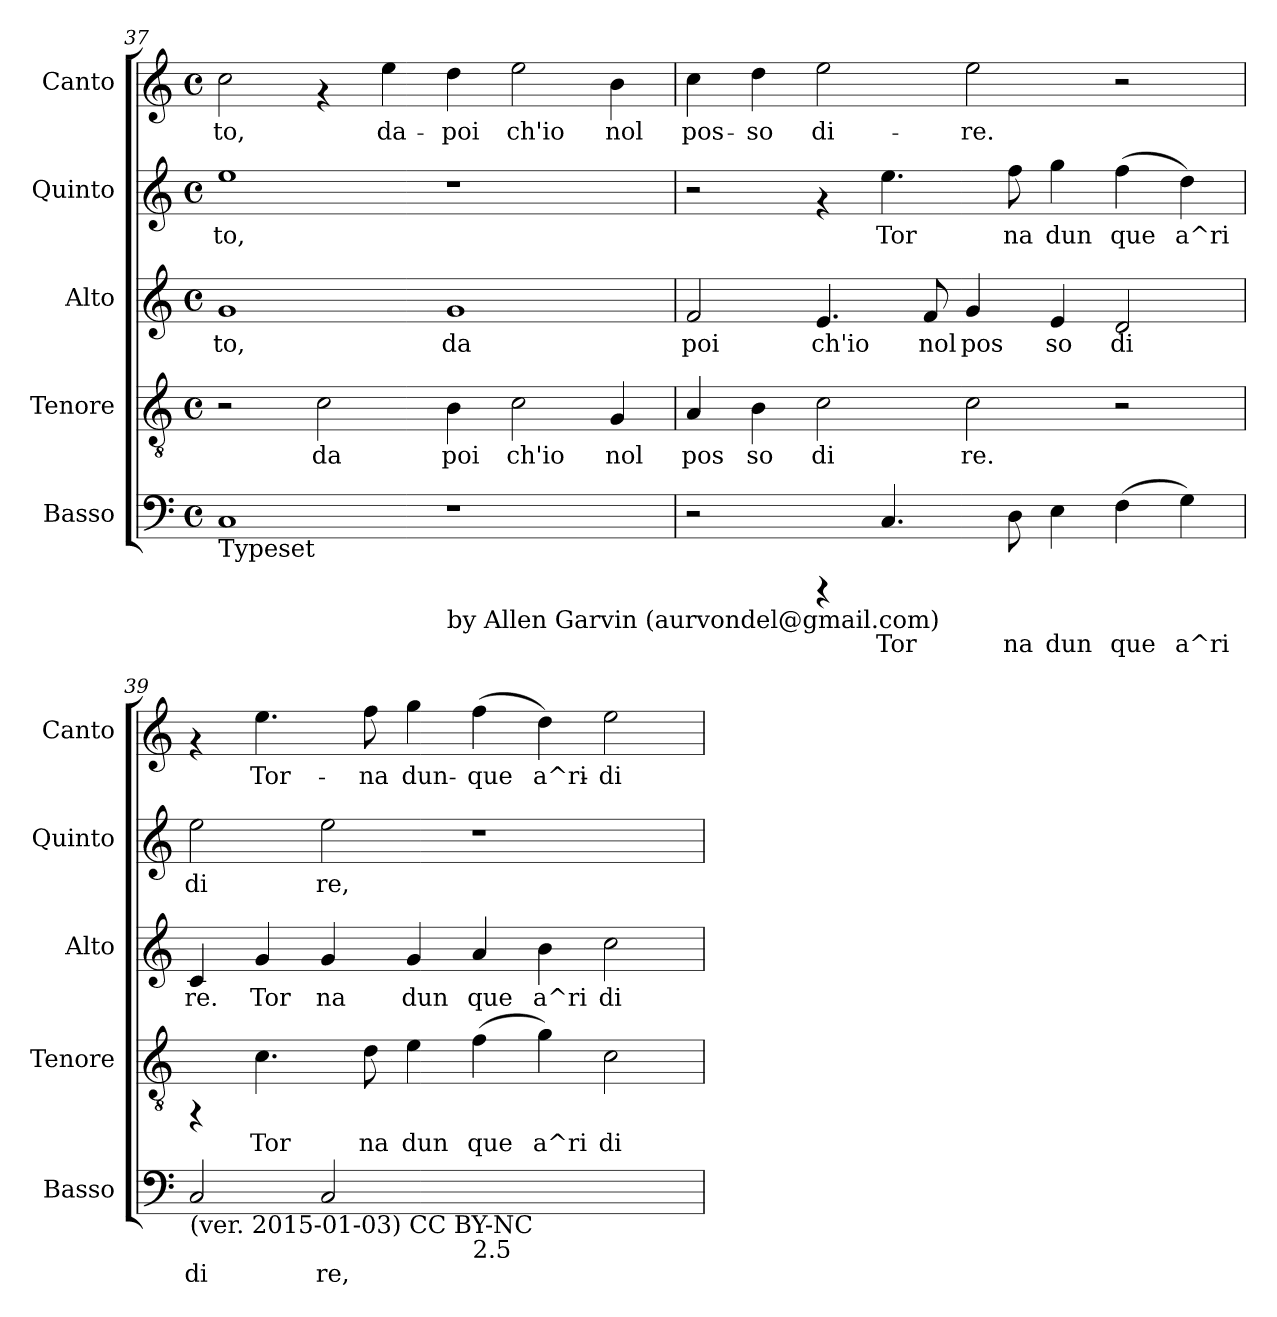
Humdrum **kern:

**kern	**text	**kern	**text	**kern	**text	**kern	**text	**kern	**text
*part5	*part5	*part4	*part4	*part3	*part3	*part2	*part2	*part1	*part1
*staff5	*staff5	*staff4	*staff4	*staff3	*staff3	*staff2	*staff2	*staff1	*staff1
*I"Basso	*	*I"Tenore	*	*I"Alto	*	*I"Quinto	*	*I"Canto	*
*I'Basso	*	*I'Tenore	*	*I'Alto	*	*I'Quinto	*	*I'Canto	*
*clefF4	*	*clefGv2	*	*clefG2	*	*clefG2	*	*clefG2	*
*k[]	*	*k[]	*	*k[]	*	*k[]	*	*k[]	*
*C:	*	*C:	*	*C:	*	*C:	*	*C:	*
*M4/4	*	*M4/4	*	*M4/4	*	*M4/4	*	*M4/4	*
*met(c)	*	*met(c)	*	*met(c)	*	*met(c)	*	*met(c)	*
=37	=37	=37	=37	=37	=37	=37	=37	=37	=37
!LO:TX:b:t=Typeset	!	!	!	!	!	!	!	!	!
!	!	!	!	!	!LO:LY:b:cj	!	!LO:LY:b:cj	!	!LO:LY:b:cj
1C	.	2r	.	1g	to,	1ee	to,	2cc\	-to,
!	!	!	!LO:LY:b:cj	!	!	!	!	!	!
.	.	2c\	da	.	.	.	.	4rf	.
!	!	!	!	!	!	!	!	!	!LO:LY:b:cj
.	.	.	.	.	.	.	.	4ee\	da-
!LO:TX:b:t=by Allen Garvin (aurvondel@gmail.com)	!	!	!	!	!	!	!	!	!
!	!	!	!LO:LY:b:cj	!	!LO:LY:b:cj	!	!	!	!LO:LY:b:cj
1r	.	4B\	poi	1g	da	1r	.	4dd\	-poi
!	!	!	!LO:LY:b:cj	!	!	!	!	!	!LO:LY:b:cj
.	.	2c\	ch'io	.	.	.	.	2ee\	ch'io
!	!	!	!LO:LY:b:cj	!	!	!	!	!	!LO:LY:b:cj
.	.	4G/	nol	.	.	.	.	4b\	nol
=38	=38	=38	=38	=38	=38	=38	=38	=38	=38
!	!	!	!LO:LY:b:cj	!	!LO:LY:b:cj	!	!	!	!LO:LY:b:cj
2r	.	4A/	pos	2f/	poi	2r	.	4cc\	pos-
!	!	!	!LO:LY:b:cj	!	!	!	!	!	!LO:LY:b:cj
.	.	4B\	so	.	.	.	.	4dd\	-so
!	!	!	!LO:LY:b:cj	!	!LO:LY:b:cj	!	!	!	!LO:LY:b:cj
4rCCC	.	2c\	di	4.e/	ch'io	4rf	.	2ee\	di-
!	!LO:LY:b:cj	!	!	!	!	!	!LO:LY:b:cj	!	!
4.C/	Tor	.	.	.	.	4.ee\	Tor	.	.
!	!	!	!	!	!LO:LY:b:cj	!	!	!	!
.	.	.	.	8f/	nol	.	.	.	.
!	!	!	!LO:LY:b:cj	!	!LO:LY:b:cj	!	!	!	!LO:LY:b:cj
.	.	2c\	re.	4g/	pos	.	.	2ee\	-re.
!	!LO:LY:b:cj	!	!	!	!	!	!LO:LY:b:cj	!	!
8D\	na	.	.	.	.	8ff\	na	.	.
!	!LO:LY:b:cj	!	!	!	!LO:LY:b:cj	!	!LO:LY:b:cj	!	!
4E\	dun	.	.	4e/	so	4gg\	dun	.	.
!	!LO:LY:b:cj	!	!	!	!LO:LY:b:cj	!	!LO:LY:b:cj	!	!
(<4F\	que	2r	.	2d/	di	(<4ff\	que	2r	.
!	!LO:LY:b:cj	!	!	!	!	!	!LO:LY:b:cj	!	!
4G\)	a^ri	.	.	.	.	4dd\)	a^ri	.	.
=39	=39	=39	=39	=39	=39	=39	=39	=39	=39
!LO:TX:b:t=(ver. 2015-01-03) CC BY-NC	!	!	!	!	!	!	!	!	!
!	!LO:LY:b:cj	!	!	!	!LO:LY:b:cj	!	!LO:LY:b:cj	!	!
2C/	di	4rFF	.	4c/	re.	2ee\	di	4rf	.
!	!	!	!LO:LY:b:cj	!	!LO:LY:b:cj	!	!	!	!LO:LY:b:cj
.	.	4.c\	Tor	4g/	Tor	.	.	4.ee\	Tor-
!	!LO:LY:b:cj	!	!	!	!LO:LY:b:cj	!	!LO:LY:b:cj	!	!
2C/	re,	.	.	4g/	na	2ee\	re,	.	.
!	!	!	!LO:LY:b:cj	!	!	!	!	!	!LO:LY:b:cj
.	.	8d\	na	.	.	.	.	8ff\	-na
!	!	!	!LO:LY:b:cj	!	!LO:LY:b:cj	!	!	!	!LO:LY:b:cj
.	.	4e\	dun	4g/	dun	.	.	4gg\	dun-
!LO:TX:b:t=2.5	!	!	!	!	!	!	!	!	!
!	!	!	!LO:LY:b:cj	!	!LO:LY:b:cj	!	!	!	!LO:LY:b:cj
1ryy	.	(<4f\	que	4a/	que	1r	.	(<4ff\	-que
!	!	!	!LO:LY:b:cj	!	!LO:LY:b:cj	!	!	!	!LO:LY:b:cj
.	.	4g\)	a^ri	4b\	a^ri	.	.	4dd\)	a^ri-
!	!	!	!LO:LY:b:cj	!	!LO:LY:b:cj	!	!	!	!LO:LY:b:cj
.	.	2c\	di	2cc\	di	.	.	2ee\	-di-
=	=	=	=	=	=	=	=	=	=
*-	*-	*-	*-	*-	*-	*-	*-	*-	*-
